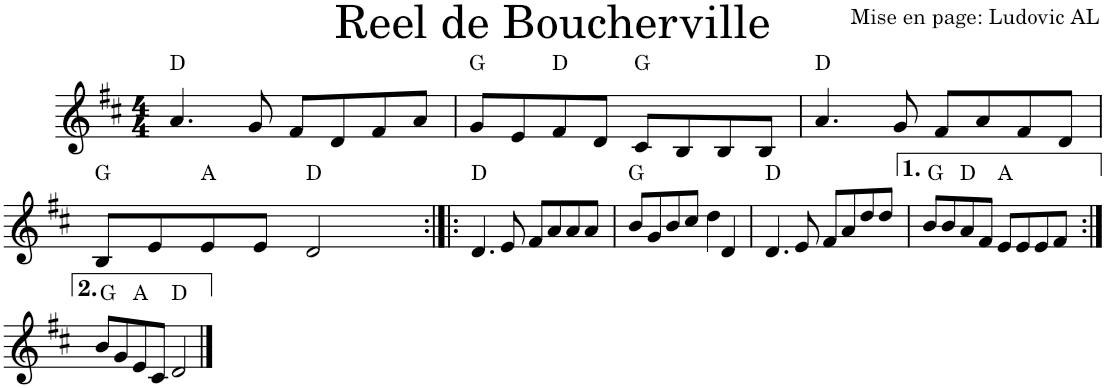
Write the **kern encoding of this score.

**kern	**harte
*part1	*part1
*staff1	*
*I"Violon	*
*I'Vln.	*
*clefG2	*
*k[f#c#]	*
*M4/4	*
=1	=1
4.a/	D:maj
8g/	.
8f#/L	.
8d/	.
8f#/	.
8a/J	.
=2	=2
8g/L	G:maj
8e/	.
8f#/	D:maj
8d/J	.
8c#/L	G:maj
8B/	.
8B/	.
8B/J	.
=3	=3
4.a/	D:maj
8g/	.
8f#/L	.
8a/	.
8f#/	.
8d/J	.
!!LO:LB:g=z
=4	=4
8B/L	G:maj
8e/	.
8e/	A:maj
8e/J	.
2d/	D:maj
=5:|!|:	=5:|!|:
4.d/	D:maj
8e/	.
8f#/L	.
8a/	.
8a/	.
8a/J	.
=6	=6
8b/L	G:maj
8g/	.
8b/	.
8cc#/J	.
4dd\	.
4d/	.
=7	=7
4.d/	D:maj
8e/	.
8f#/L	.
8a/	.
8dd/	.
8dd/J	.
=8	=8
8b/L	G:maj
8b/	.
8a/	D:maj
8f#/J	.
8e/L	A:maj
8e/	.
8e/	.
8f#/J	.
!!LO:LB:g=z
=9:|!	=9:|!
8b/L	G:maj
8g/	.
8e/	A:maj
8c#/J	.
2d/	D:maj
==	==
*-	*-
